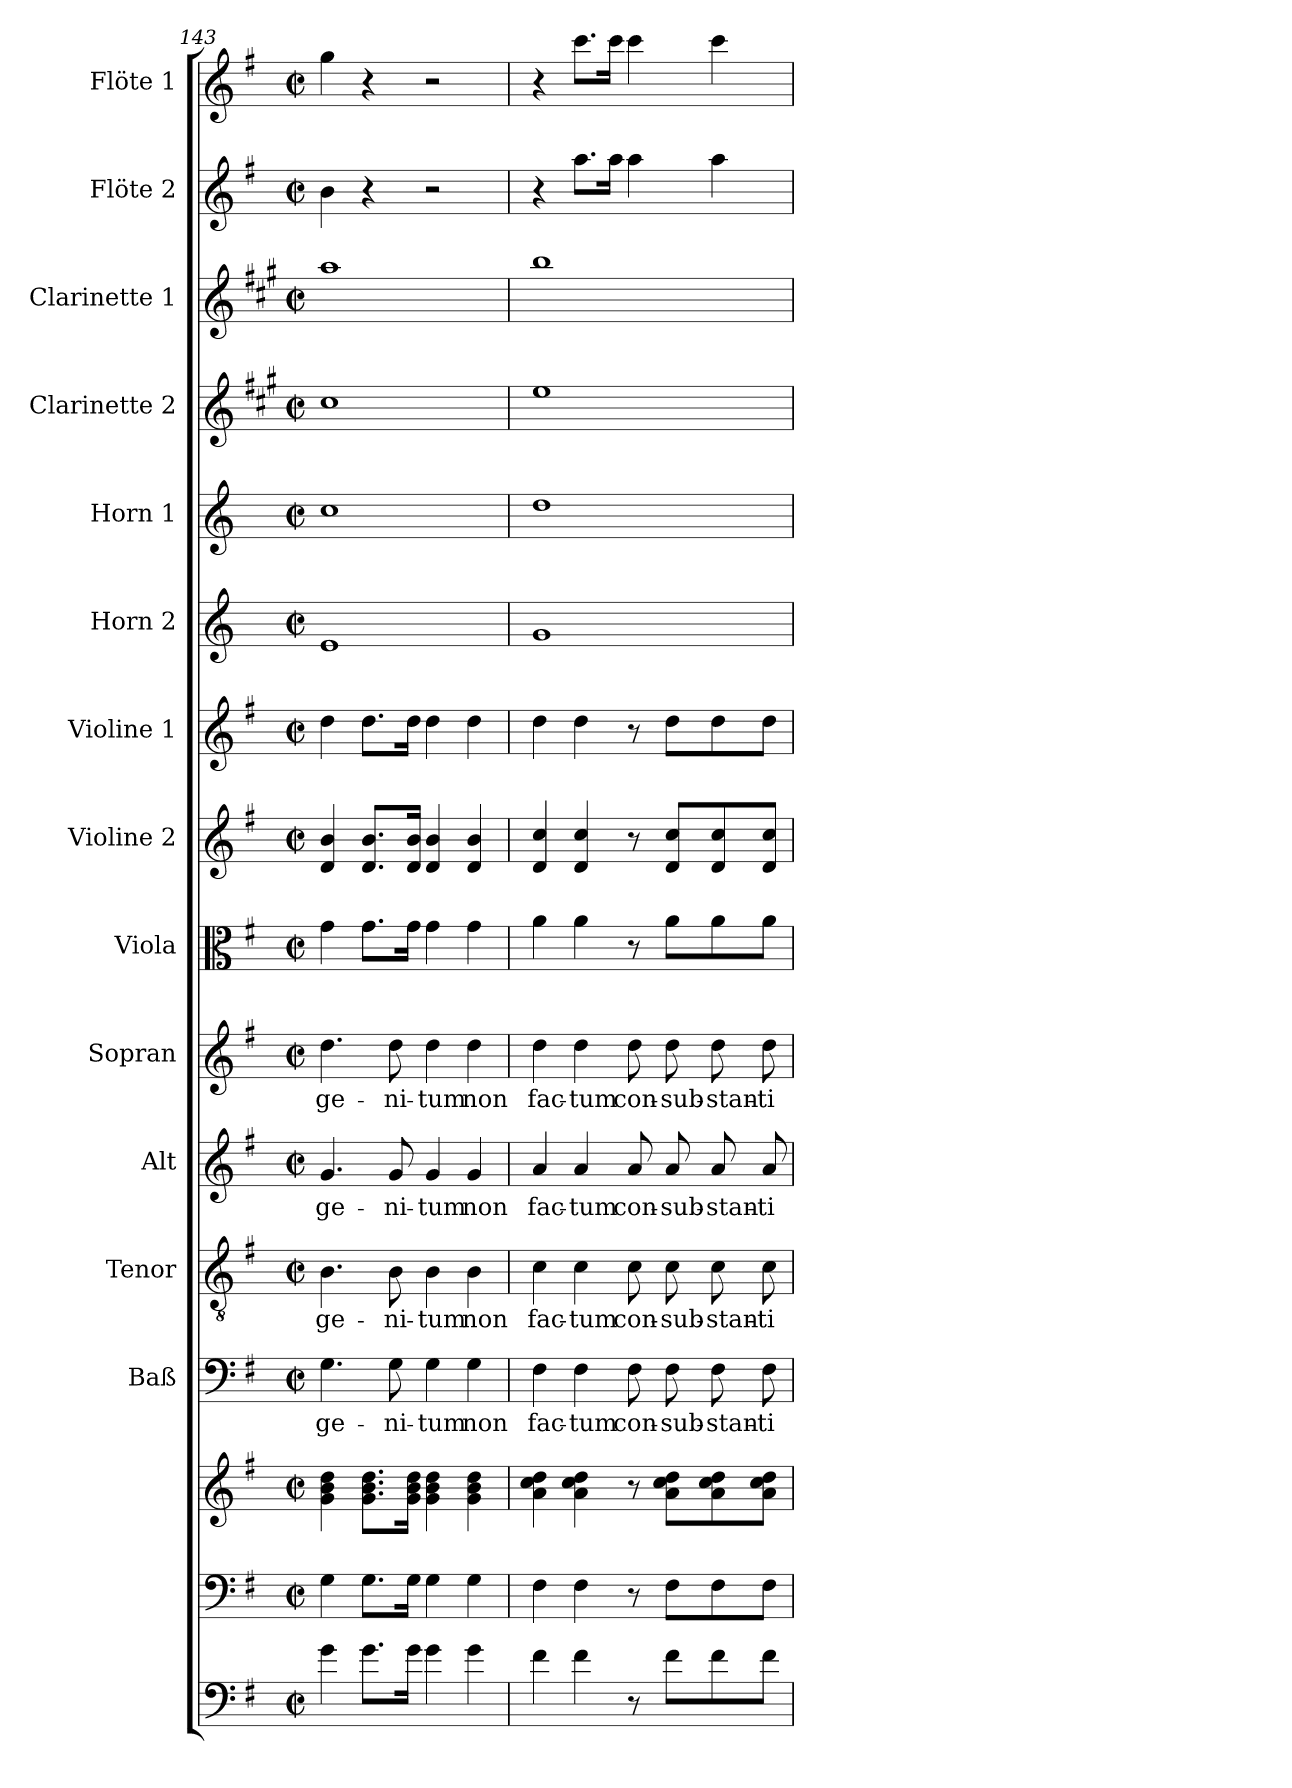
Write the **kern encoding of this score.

**kern	**kern	**kern	**kern	**text	**kern	**text	**kern	**text	**kern	**text	**kern	**kern	**kern	**kern	**kern	**kern	**kern	**kern	**kern
*part15	*part14	*part14	*part13	*part13	*part12	*part12	*part11	*part11	*part10	*part10	*part9	*part8	*part7	*part6	*part5	*part4	*part3	*part2	*part1
*staff16	*staff15	*staff14	*staff13	*staff13	*staff12	*staff12	*staff11	*staff11	*staff10	*staff10	*staff9	*staff8	*staff7	*staff6	*staff5	*staff4	*staff3	*staff2	*staff1
*	*	*	*I"Baß	*	*I"Tenor	*	*I"Alt	*	*I"Sopran	*	*I"Viola	*I"Violine 2	*I"Violine 1	*I"Horn 2	*I"Horn 1	*I"Clarinette 2	*I"Clarinette 1	*I"Flöte 2	*I"Flöte 1
*	*	*	*I'Baß	*	*I'Ten	*	*I'Alt	*	*I'Sop	*	*I'Vla.	*I'Vln. 2	*I'Vln. 1	*I'Hrn. 2	*I'Hrn. 1	*I'Cl. 2	*I'Cl. 1	*I'Fl. 2	*I'Fl. 1
*clefF4	*clefF4	*clefG2	*clefF4	*	*clefGv2	*	*clefG2	*	*clefG2	*	*clefC3	*clefG2	*clefG2	*clefG2	*clefG2	*clefG2	*clefG2	*clefG2	*clefG2
*ITrd7c12	*	*	*	*	*	*	*	*	*	*	*	*	*	*ITrd3c5	*ITrd3c5	*ITrd1c2	*ITrd1c2	*	*
*k[f#]	*k[f#]	*k[f#]	*k[f#]	*	*k[f#]	*	*k[f#]	*	*k[f#]	*	*k[f#]	*k[f#]	*k[f#]	*k[f#]	*k[f#]	*k[f#]	*k[f#]	*k[f#]	*k[f#]
*G:	*G:	*G:	*G:	*	*G:	*	*G:	*	*G:	*	*G:	*G:	*G:	*G:	*G:	*G:	*G:	*G:	*G:
*M2/2	*M2/2	*M2/2	*M2/2	*	*M2/2	*	*M2/2	*	*M2/2	*	*M2/2	*M2/2	*M2/2	*M2/2	*M2/2	*M2/2	*M2/2	*M2/2	*M2/2
*met(c|)	*met(c|)	*met(c|)	*met(c|)	*	*met(c|)	*	*met(c|)	*	*met(c|)	*	*met(c|)	*met(c|)	*met(c|)	*met(c|)	*met(c|)	*met(c|)	*met(c|)	*met(c|)	*met(c|)
=143	=143	=143	=143	=143	=143	=143	=143	=143	=143	=143	=143	=143	=143	=143	=143	=143	=143	=143	=143
!	!	!	!	!LO:LY:b	!	!LO:LY:b	!	!LO:LY:b	!	!LO:LY:b	!	!	!	!	!	!	!	!	!
4G\	4G\	4g\ 4b\ 4dd\	4.G\	ge-	4.B\	ge-	4.g/	ge-	4.dd\	ge-	4g\	4d/ 4b/	4dd\	1B	1g	1b	1gg	4b\	4gg\
8.G\L	8.G\L	8.g\ 8.b\ 8.dd\L	.	.	.	.	.	.	.	.	8.g\L	8.d/ 8.b/L	8.dd\L	.	.	.	.	4r	4r
!	!	!	!	!LO:LY:b	!	!LO:LY:b	!	!LO:LY:b	!	!LO:LY:b	!	!	!	!	!	!	!	!	!
.	.	.	8G\	-ni-	8B\	-ni-	8g/	-ni-	8dd\	-ni-	.	.	.	.	.	.	.	.	.
16G\Jk	16G\Jk	16g\ 16b\ 16dd\Jk	.	.	.	.	.	.	.	.	16g\Jk	16d/ 16b/Jk	16dd\Jk	.	.	.	.	.	.
!	!	!	!	!LO:LY:b	!	!LO:LY:b	!	!LO:LY:b	!	!LO:LY:b	!	!	!	!	!	!	!	!	!
4G\	4G\	4g\ 4b\ 4dd\	4G\	-tum	4B\	-tum	4g/	-tum	4dd\	-tum	4g\	4d/ 4b/	4dd\	.	.	.	.	2r	2r
!	!	!	!	!LO:LY:b	!	!LO:LY:b	!	!LO:LY:b	!	!LO:LY:b	!	!	!	!	!	!	!	!	!
4G\	4G\	4g\ 4b\ 4dd\	4G\	non	4B\	non	4g/	non	4dd\	non	4g\	4d/ 4b/	4dd\	.	.	.	.	.	.
=144	=144	=144	=144	=144	=144	=144	=144	=144	=144	=144	=144	=144	=144	=144	=144	=144	=144	=144	=144
!	!	!	!	!LO:LY:b	!	!LO:LY:b	!	!LO:LY:b	!	!LO:LY:b	!	!	!	!	!	!	!	!	!
4F#\	4F#\	4a\ 4cc\ 4dd\	4F#\	fac-	4c\	fac-	4a/	fac-	4dd\	fac-	4a\	4d/ 4cc/	4dd\	1d	1a	1dd	1aa	4r	4r
!	!	!	!	!LO:LY:b	!	!LO:LY:b	!	!LO:LY:b	!	!LO:LY:b	!	!	!	!	!	!	!	!	!
4F#\	4F#\	4a\ 4cc\ 4dd\	4F#\	-tum	4c\	-tum	4a/	-tum	4dd\	-tum	4a\	4d/ 4cc/	4dd\	.	.	.	.	8.aa\L	8.ccc\L
.	.	.	.	.	.	.	.	.	.	.	.	.	.	.	.	.	.	16aa\Jk	16ccc\Jk
!	!	!	!	!LO:LY:b	!	!LO:LY:b	!	!LO:LY:b	!	!LO:LY:b	!	!	!	!	!	!	!	!	!
8r	8r	8r	8F#\	con-	8c\	con-	8a/	con-	8dd\	con-	8r	8r	8r	.	.	.	.	4aa\	4ccc\
!	!	!	!	!LO:LY:b	!	!LO:LY:b	!	!LO:LY:b	!	!LO:LY:b	!	!	!	!	!	!	!	!	!
8F#\L	8F#\L	8a\ 8cc\ 8dd\L	8F#\	-sub-	8c\	-sub-	8a/	-sub-	8dd\	-sub-	8a\L	8d/ 8cc/L	8dd\L	.	.	.	.	.	.
!	!	!	!	!LO:LY:b	!	!LO:LY:b	!	!LO:LY:b	!	!LO:LY:b	!	!	!	!	!	!	!	!	!
8F#\	8F#\	8a\ 8cc\ 8dd\	8F#\	-stan-	8c\	-stan-	8a/	-stan-	8dd\	-stan-	8a\	8d/ 8cc/	8dd\	.	.	.	.	4aa\	4ccc\
!	!	!	!	!LO:LY:b	!	!LO:LY:b	!	!LO:LY:b	!	!LO:LY:b	!	!	!	!	!	!	!	!	!
8F#\J	8F#\J	8a\ 8cc\ 8dd\J	8F#\	-ti-	8c\	-ti-	8a/	-ti-	8dd\	-ti-	8a\J	8d/ 8cc/J	8dd\J	.	.	.	.	.	.
=	=	=	=	=	=	=	=	=	=	=	=	=	=	=	=	=	=	=	=
*-	*-	*-	*-	*-	*-	*-	*-	*-	*-	*-	*-	*-	*-	*-	*-	*-	*-	*-	*-
